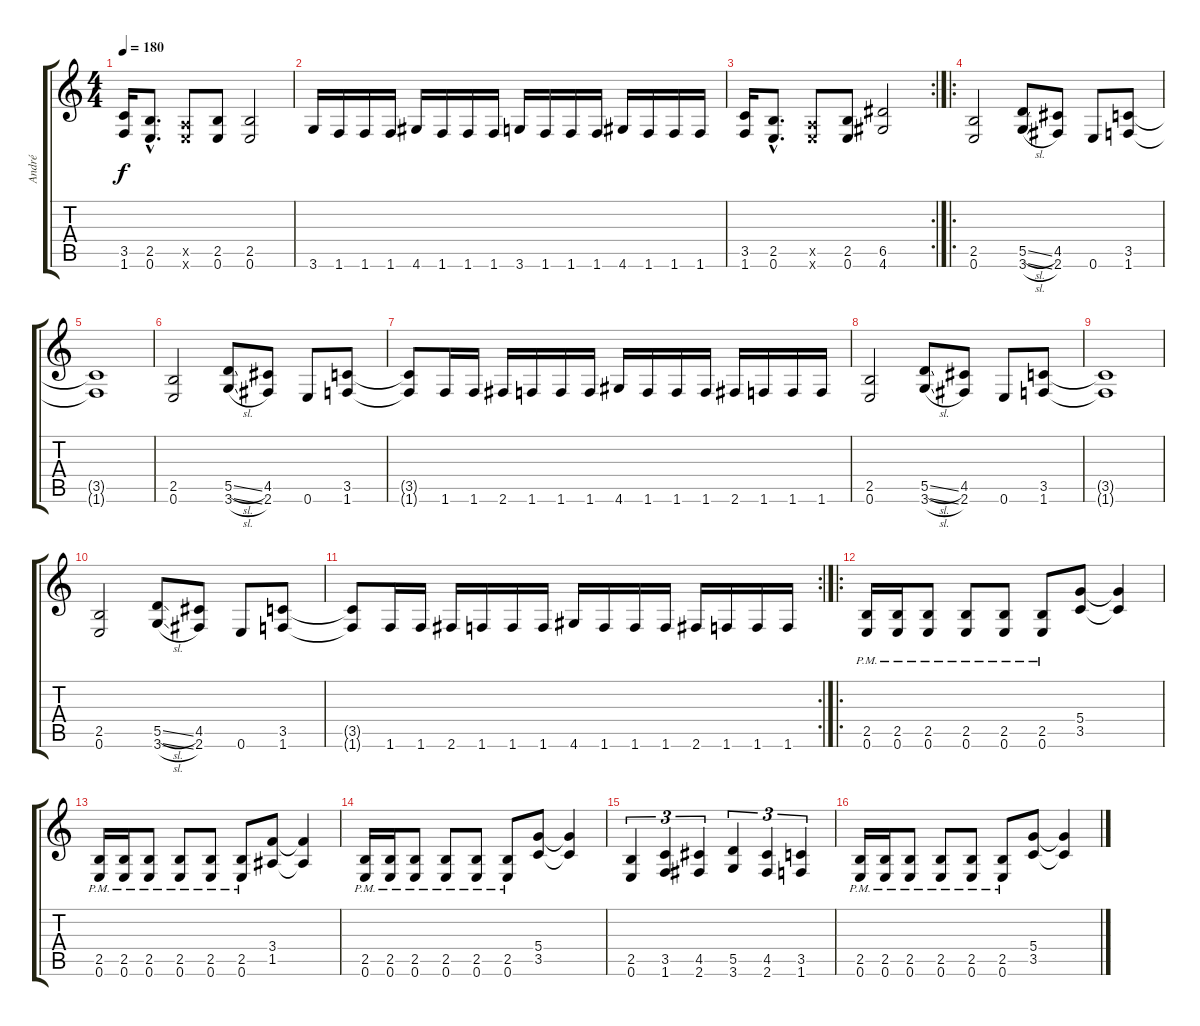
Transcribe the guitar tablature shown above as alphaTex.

\track ("André" "André") {instrument distortionguitar}
\staff {score tabs}
\tuning (E4 B3 G3 D3 A2 E2) {hide}
\ts (4 4)
\tempo 180
\clef g2
\ks c
(3.5 1.6).16{dy f} (2.5{hac} 0.6{hac}).8{d} (0.5{x} 0.6{x}).8 (2.5 0.6).8 (2.5 0.6).2 |
3.6.16 1.6.16 1.6.16 1.6.16 4.6.16 1.6.16 1.6.16 1.6.16 3.6.16 1.6.16 1.6.16 1.6.16 4.6.16 1.6.16 1.6.16 1.6.16 |
\rc 2
(3.5 1.6).16 (2.5{hac} 0.6{hac}).8{d} (0.5{x} 0.6{x}).8 (2.5 0.6).8 (6.5 4.6).2 |
\ro
(2.5 0.6).2 (5.5{sl} 3.6{sl}).8 (4.5 2.6).8 0.6.8 (3.5 1.6).8 |
(3.5{t} 1.6{t}).1 |
(2.5 0.6).2 (5.5{sl} 3.6{sl}).8 (4.5 2.6).8 0.6.8 (3.5 1.6).8 |
(3.5{t} 1.6{t}).8 1.6.16 1.6.16 2.6.16 1.6.16 1.6.16 1.6.16 4.6.16 1.6.16 1.6.16 1.6.16 2.6.16 1.6.16 1.6.16 1.6.16 |
(2.5 0.6).2 (5.5{sl} 3.6{sl}).8 (4.5 2.6).8 0.6.8 (3.5 1.6).8 |
(3.5{t} 1.6{t}).1 |
(2.5 0.6).2 (5.5{sl} 3.6{sl}).8 (4.5 2.6).8 0.6.8 (3.5 1.6).8 |
\rc 2
(3.5{t} 1.6{t}).8 1.6.16 1.6.16 2.6.16 1.6.16 1.6.16 1.6.16 4.6.16 1.6.16 1.6.16 1.6.16 2.6.16 1.6.16 1.6.16 1.6.16 |
\ro
(2.5 0.6{pm}).16 (2.5 0.6{pm}).16 (2.5 0.6{pm}).8 (2.5 0.6{pm}).8 (2.5 0.6{pm}).8 (2.5 0.6{pm}).8 (5.4 3.5).8 (5.4{t} 3.5{t}).4 |
(2.5 0.6{pm}).16 (2.5 0.6{pm}).16 (2.5 0.6{pm}).8 (2.5 0.6{pm}).8 (2.5 0.6{pm}).8 (2.5 0.6{pm}).8 (3.4 1.5).8 (3.4{t} 1.5{t}).4 |
(2.5 0.6{pm}).16 (2.5 0.6{pm}).16 (2.5 0.6{pm}).8 (2.5 0.6{pm}).8 (2.5 0.6{pm}).8 (2.5 0.6{pm}).8 (5.4 3.5).8 (5.4{t} 3.5{t}).4 |
(2.5 0.6).4{tu (3 2)} (3.5 1.6).4{tu (3 2)} (4.5 2.6).4{tu (3 2)} (5.5 3.6).4{tu (3 2)} (4.5 2.6).4{tu (3 2)} (3.5 1.6).4{tu (3 2)} |
(2.5 0.6{pm}).16 (2.5 0.6{pm}).16 (2.5 0.6{pm}).8 (2.5 0.6{pm}).8 (2.5 0.6{pm}).8 (2.5 0.6{pm}).8 (5.4 3.5).8 (5.4{t} 3.5{t}).4
